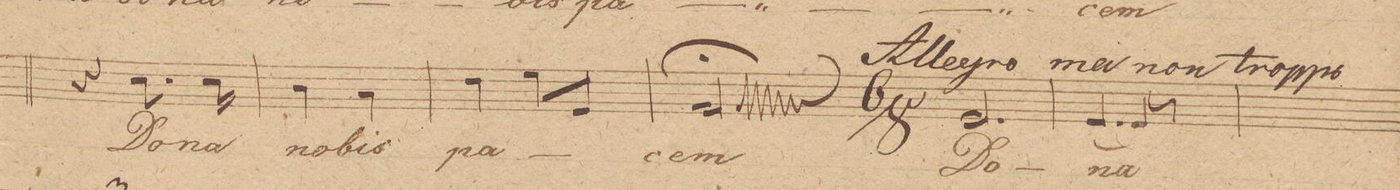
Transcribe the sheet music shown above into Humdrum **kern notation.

**kern	**text	**dynam
*I"Baſso 2do	*	*
*clefF4	*	*
*k[]	*	*
*M2/4	*	*
4r	.	.
8.E\	Do-	.
16E\	-na	.
=47	=47	=47
4D\	no-	.
4C\	-bis	.
=48	=48	=48
4F\	pa-	.
8G\L	.	.
8GG/J	.	.
=49	=49	=49
2AA;/	-cem	.
=50||	=50||	=50||
*M6/8	*	*
2.GG/	Do-	.
=51	=51	=51
[4.GG/	-na	.
4GG/]	.	.
8r	.	.
=52	=52	=52
*-	*-	*-
